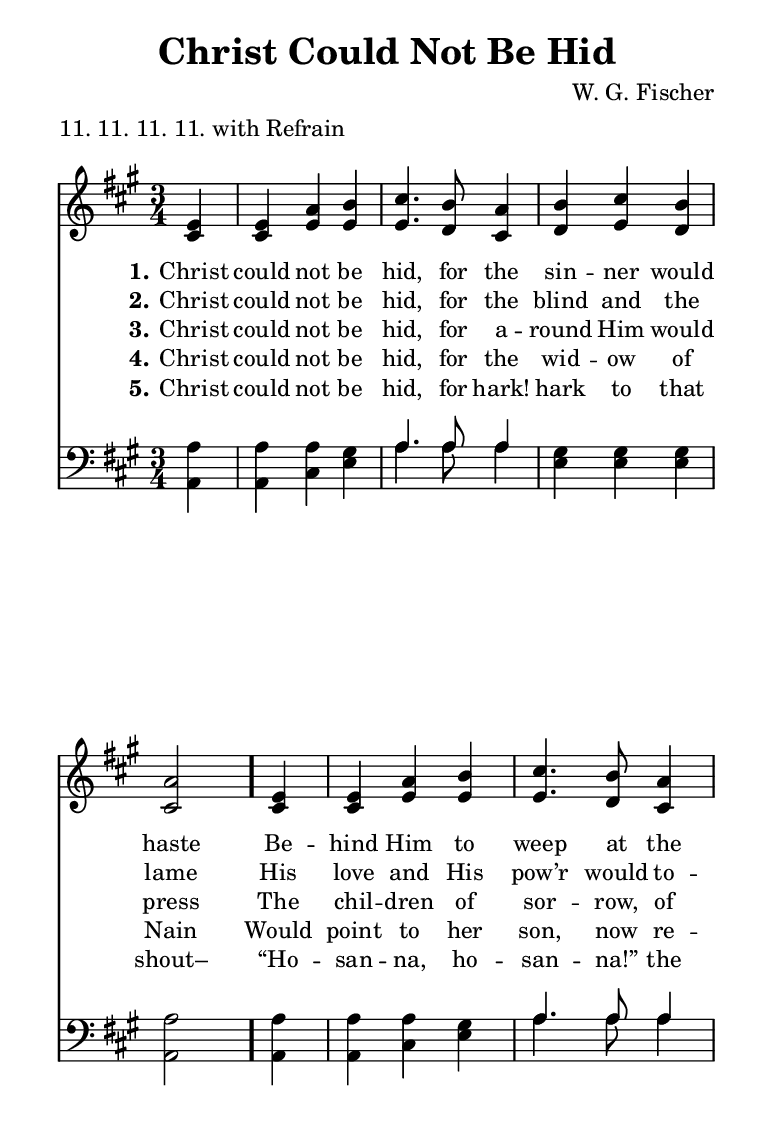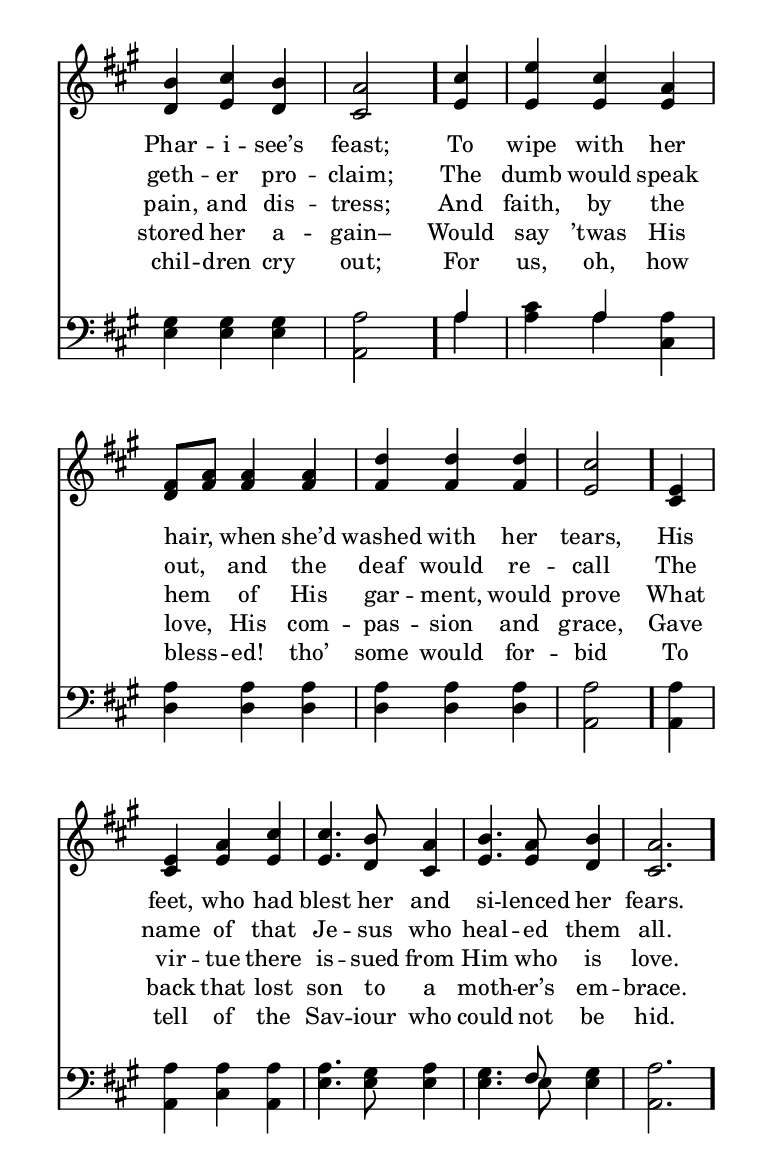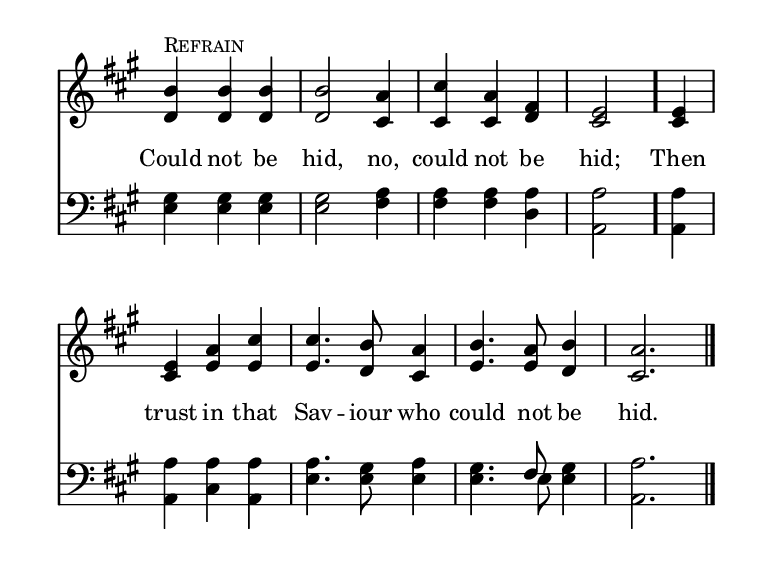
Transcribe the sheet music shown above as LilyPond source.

\include "common/global.ily"
\paper {
  \include "common/paper.ily"
  ragged-last-bottom = ##t
  system-count = #(cond (is-eogsized 5) (#t #f))
  page-count = #(cond (is-eogsized 2) (#t #f))
}

\header{
  %children
  hymnnumber = "297"
  title = "Christ Could Not Be Hid"
  tunename = "Whiter than Snow" % from https://hymnary.org/tune/lord_jesus_i_long_to_be_perfect_fischer
  meter = "11. 11. 11. 11. with Refrain"
  poet = ""
  composer = "W. G. Fischer"
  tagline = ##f
}

global = {
  \include "common/overrides.ily"
  \override Staff.TimeSignature.style = #'numbered
  \time 3/4
  \override Score.MetronomeMark.transparent = ##t % hide all fermata changes too
  \tempo 4=100
  \key a \major
  \partial 4
  \autoBeamOff
}

notesSoprano = {
\global
\relative c' {

  e4 | e a b | cis4. b8 a4 | b cis b | a2
  e4 | e a b | cis4. b8 a4 | b cis b | a2
  cis4 | e cis a | fis8[ a] a4 a | d d d | cis2
  e,4 | e a cis | cis4. b8 a4 | b4. a8 b4 | a2.

  \eogbreak
  << s^\markup { \small \caps "Refrain" }
  { b4 b b | b2 a4 | cis a fis | e2 } >>
  e4 | e a cis | cis4. b8 a4 | b4. a8 b4 | a2.

  \bar "|."

}
}

notesAlto = {
\global
\relative e' {

  cis4 | cis e e | e4. d8 cis4 | d e d | cis2
  cis4 | cis e e | e4. d8 cis4 | d e d | cis2
  e4 | e e e | d8[ fis] fis4 fis | fis fis fis | e2
  cis4 | cis e e | e4. d8 cis4 | e4. e8 d4 | cis2.

  d4 d d | d2 cis4 | cis cis d | cis2
  cis4 | cis e e | e4. d8 cis4 | e4. e8 d4 | cis2.

}
}

notesTenor = {
\global
\relative a {

  a4 | a a gis | a4. a8 a4 | gis gis gis | a2
  a4 | a a gis | a4. a8 a4 | gis gis gis | a2
  a4 | cis a a | a a a | a a a | a2
  a4 | a a a | a4. gis8 a4 | gis4. fis8 gis4 | a2.

  gis4 gis gis | gis2 a4 | a a a | a2
  a4 | a a a | a4. gis8 a4 | gis4. fis8 gis4 | a2.

}
}

notesBass = {
\global
\relative f, {

  a4 | a cis e | a4. a8 a4 | e e e | a,2
  a4 | a cis e | a4. a8 a4 | e e e | a,2
  a'4 | a a cis, | d d d | d d d | a2
  a4 | a cis a | e'4. e8 e4 | e4. e8 e4 | a,2.

  e'4 e e | e2 fis4 | fis fis d | a2
  a4 | a cis a | e'4. e8 e4 | e4. e8 e4 | a,2.

}
}

Refrain = \lyricmode {

Could not be hid, no, could not be hid; \bar "."
Then trust in that Sav -- iour who could not be hid. \bar "."

}

wordsA = \lyricmode {
\set stanza = "1."

Christ could not be hid, for the sin -- ner would haste \bar "."
Be -- hind Him to weep at the Phar -- i -- see’s feast; \bar "."
To wipe with her hair, when she’d washed with her tears, \bar "."
His feet, who had blest her and si -- lenced her fears. \bar "."

}

wordsB = \lyricmode {
\set stanza = "2."

Christ could not be hid, for the blind and the lame
His love and His pow’r would to -- geth -- er pro -- claim;
The dumb would speak out, and the deaf would re -- call
The name of that Je -- sus who heal -- ed them all.

}

wordsC = \lyricmode {
\set stanza = "3."

Christ could not be hid, for a -- round Him would press
The chil -- dren of sor -- row, of pain, and dis -- tress;
And faith, by the hem of His gar -- ment, would prove
What vir -- tue there is -- sued from Him who is love.

\Refrain

}

wordsD = \lyricmode {
\set stanza = "4."

Christ could not be hid, for the wid -- ow of Nain
Would point to her son, now re -- stored her a -- gain–
Would say ’twas His love, His com -- pas -- sion and grace,
Gave back that lost son to a moth -- er’s em -- brace.

}

wordsE = \lyricmode {
\set stanza = "5."

Christ could not be hid, for hark! hark to that shout–
“Ho -- san -- na, ho -- san -- na!” the chil -- dren cry out;
For us, oh, how bless -- ed! tho’ some would for -- bid
To tell of the Sav -- iour who could not be hid.

}

\score {
  \context ChoirStaff <<
    \context Staff = upper <<
      \set Staff.autoBeaming = ##f
      \set ChoirStaff.systemStartDelimiter = #'SystemStartBar
      \set ChoirStaff.printPartCombineTexts = ##f
      \partcombine #'(2 . 9) \notesSoprano \notesAlto
      \context NullVoice = sopranos { \voiceOne << \notesSoprano >> }
      \context Lyrics = one   \lyricsto sopranos \wordsA
      \context Lyrics = two   \lyricsto sopranos \wordsB
      \context Lyrics = three \lyricsto sopranos \wordsC
      \context Lyrics = four  \lyricsto sopranos \wordsD
      \context Lyrics = five  \lyricsto sopranos \wordsE
    >>
    \context Staff = men <<
      \set Staff.autoBeaming = ##f
      \clef bass
      \set ChoirStaff.printPartCombineTexts = ##f
      \partcombine #'(2 . 9) \notesTenor \notesBass
    >>
  >>
  \layout {
    \include "common/layout.ily"
  }
  \midi{
    \include "common/midi.ily"
  }
}

\version "2.19.49"  % necessary for upgrading to future LilyPond versions.

% vi:set et ts=2 sw=2 ai nocindent syntax=lilypond:
